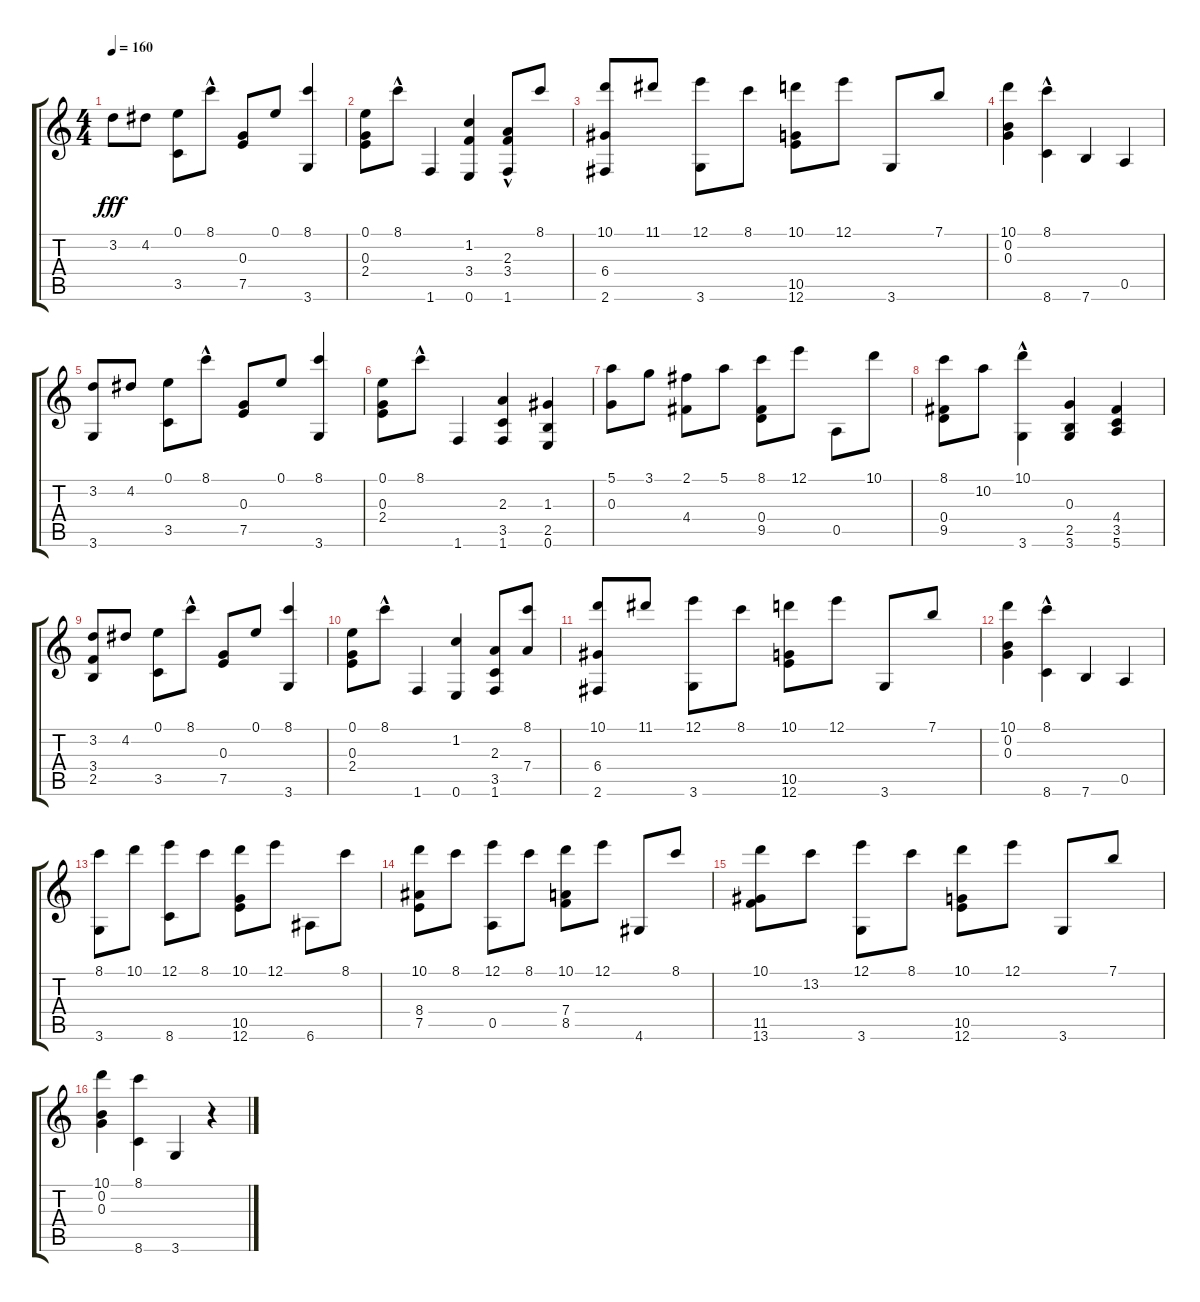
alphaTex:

\track "" {instrument acousticguitarsteel}
\staff {score tabs}
\tuning (E4 B3 G3 D3 A2 E2) {hide}
\ts (4 4)
\tempo 160
\clef g2
\ks c
3.2.8{dy fff instrument acousticguitarsteel} 4.2.8 (0.1 3.5).8 8.1{hac}.8 (0.3 7.5).8 0.1.8 (8.1 3.6).4 |
(0.1 0.3 2.4).8 8.1{hac}.8 1.6.4 (1.2 3.4 0.6).4 (2.3{hac} 3.4{hac} 1.6).8 8.1.8 |
(10.1 6.4 2.6).8 11.1.8 (12.1 3.6).8 8.1.8 (10.1 10.5 12.6).8 12.1.8 3.6.8 7.1.8 |
(10.1 0.2 0.3).4 (8.1{hac} 8.6).4 7.6.4 0.5.4 |
(3.2 3.6).8 4.2.8 (0.1 3.5).8 8.1{hac}.8 (0.3 7.5).8 0.1.8 (8.1 3.6).4 |
(0.1 0.3 2.4).8 8.1{hac}.8 1.6.4 (2.3 3.5 1.6).4 (1.3 2.5 0.6).4 |
(5.1 0.3).8 3.1.8 (2.1 4.4).8 5.1.8 (8.1 0.4 9.5).8 12.1.8 0.5.8 10.1.8 |
(8.1 0.4 9.5).8 10.2.8 (10.1{hac} 3.6).4 (0.3 2.5 3.6).4 (4.4 3.5 5.6).4 |
(3.2 3.4 2.5).8 4.2.8 (0.1 3.5).8 8.1{hac}.8 (0.3 7.5).8 0.1.8 (8.1 3.6).4 |
(0.1 0.3 2.4).8 8.1{hac}.8 1.6.4 (1.2 0.6).4 (2.3 3.5 1.6).8 (8.1 7.4).8 |
(10.1 6.4 2.6).8 11.1.8 (12.1 3.6).8 8.1.8 (10.1 10.5 12.6).8 12.1.8 3.6.8 7.1.8 |
(10.1 0.2 0.3).4 (8.1{hac} 8.6).4 7.6.4 0.5.4 |
(8.1 3.6).8 10.1.8 (12.1 8.6).8 8.1.8 (10.1 10.5 12.6).8 12.1.8 6.6.8 8.1.8 |
(10.1 8.4 7.5).8 8.1.8 (12.1 0.5).8 8.1.8 (10.1 7.4 8.5).8 12.1.8 4.6.8 8.1.8 |
(10.1 11.5 13.6).8 13.2.8 (12.1 3.6).8 8.1.8 (10.1 10.5 12.6).8 12.1.8 3.6.8 7.1.8 |
(10.1 0.2 0.3).4 (8.1 8.6).4 3.6.4 r.4
